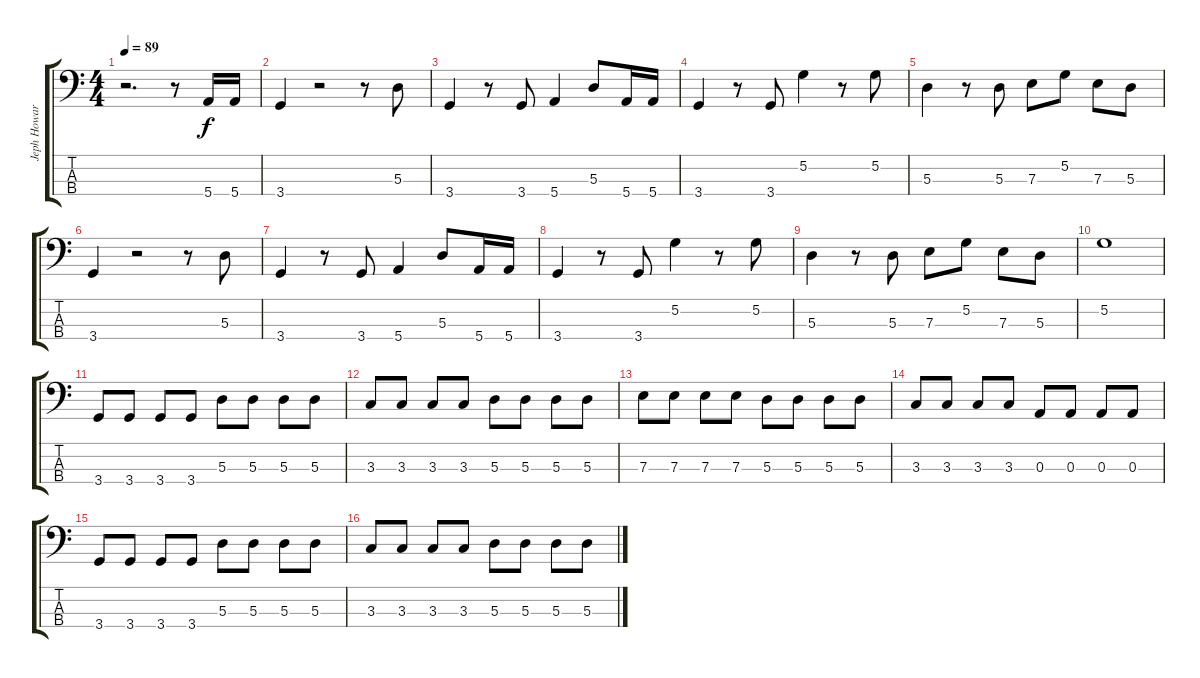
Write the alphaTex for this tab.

\track ("Jeph Howard - Bass" "Jeph Howar") {instrument electricbassfinger}
\staff {score tabs}
\tuning (G2 D2 A1 E1) {hide}
\ts (4 4)
\tempo 89
\clef f4
\ks c
r.2{d dy f} r.8 5.4.16 5.4.16 |
3.4.4 r.2 r.8 5.3.8 |
3.4.4 r.8 3.4.8 5.4.4 5.3.8 5.4.16 5.4.16 |
3.4.4 r.8 3.4.8 5.2.4 r.8 5.2.8 |
5.3.4 r.8 5.3.8 7.3.8 5.2.8 7.3.8 5.3.8 |
3.4.4 r.2 r.8 5.3.8 |
3.4.4 r.8 3.4.8 5.4.4 5.3.8 5.4.16 5.4.16 |
3.4.4 r.8 3.4.8 5.2.4 r.8 5.2.8 |
5.3.4 r.8 5.3.8 7.3.8 5.2.8 7.3.8 5.3.8 |
5.2.1 |
3.4.8 3.4.8 3.4.8 3.4.8 5.3.8 5.3.8 5.3.8 5.3.8 |
3.3.8 3.3.8 3.3.8 3.3.8 5.3.8 5.3.8 5.3.8 5.3.8 |
7.3.8 7.3.8 7.3.8 7.3.8 5.3.8 5.3.8 5.3.8 5.3.8 |
3.3.8 3.3.8 3.3.8 3.3.8 0.3.8 0.3.8 0.3.8 0.3.8 |
3.4.8 3.4.8 3.4.8 3.4.8 5.3.8 5.3.8 5.3.8 5.3.8 |
3.3.8 3.3.8 3.3.8 3.3.8 5.3.8 5.3.8 5.3.8 5.3.8
